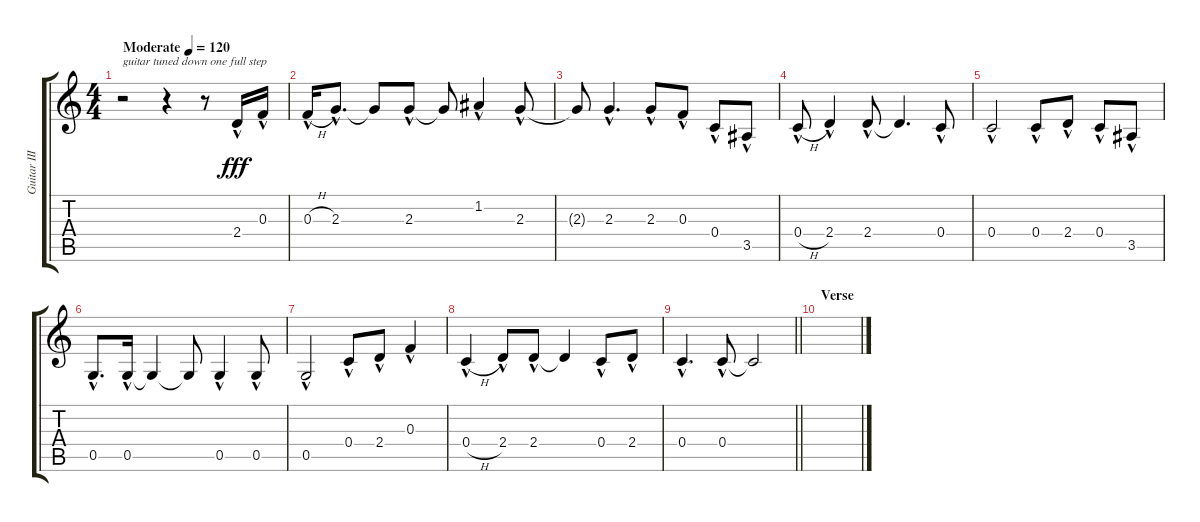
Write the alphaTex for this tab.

\track ("Guitar III" "Guitar III") {instrument overdrivenguitar}
\staff {score tabs}
\tuning (D4 A3 F3 C3 G2 D2) {hide}
\ts (4 4)
\tempo (120 "Moderate")
\clef g2
\ks c
r.2{txt "guitar tuned down one full step" dy fff instrument overdrivenguitar} r.4 r.8 2.4{hac}.16 0.3{hac}.16 |
0.3{h hac}.16 2.3{hac}.8{d} 2.3{t}.8 2.3{hac}.8 2.3{t}.8 1.2{hac}.4 2.3{hac}.8 |
2.3{t}.8 2.3{hac}.4{d} 2.3{hac}.8 0.3{hac}.8 0.4{hac}.8 3.5{hac}.8 |
0.4{h hac}.8 2.4{hac}.4 2.4{hac}.8 2.4{t}.4{d} 0.4{hac}.8 |
0.4{hac}.2 0.4{hac}.8 2.4{hac}.8 0.4{hac}.8 3.5{hac}.8 |
0.5{hac}.8{d} 0.5{hac}.16 0.5{t}.4 0.5{t}.8 0.5{hac}.4 0.5{hac}.8 |
0.5{hac}.2 0.4{hac}.8 2.4{hac}.8 0.3{hac}.4 |
0.4{h hac}.4 2.4{hac}.8 2.4{hac}.8 2.4{t}.4 0.4{hac}.8 2.4{hac}.8 |
\barLineRight lightlight
0.4{hac}.4{d} 0.4{hac}.8 0.4{t}.2 |
\section ("" "Verse")
